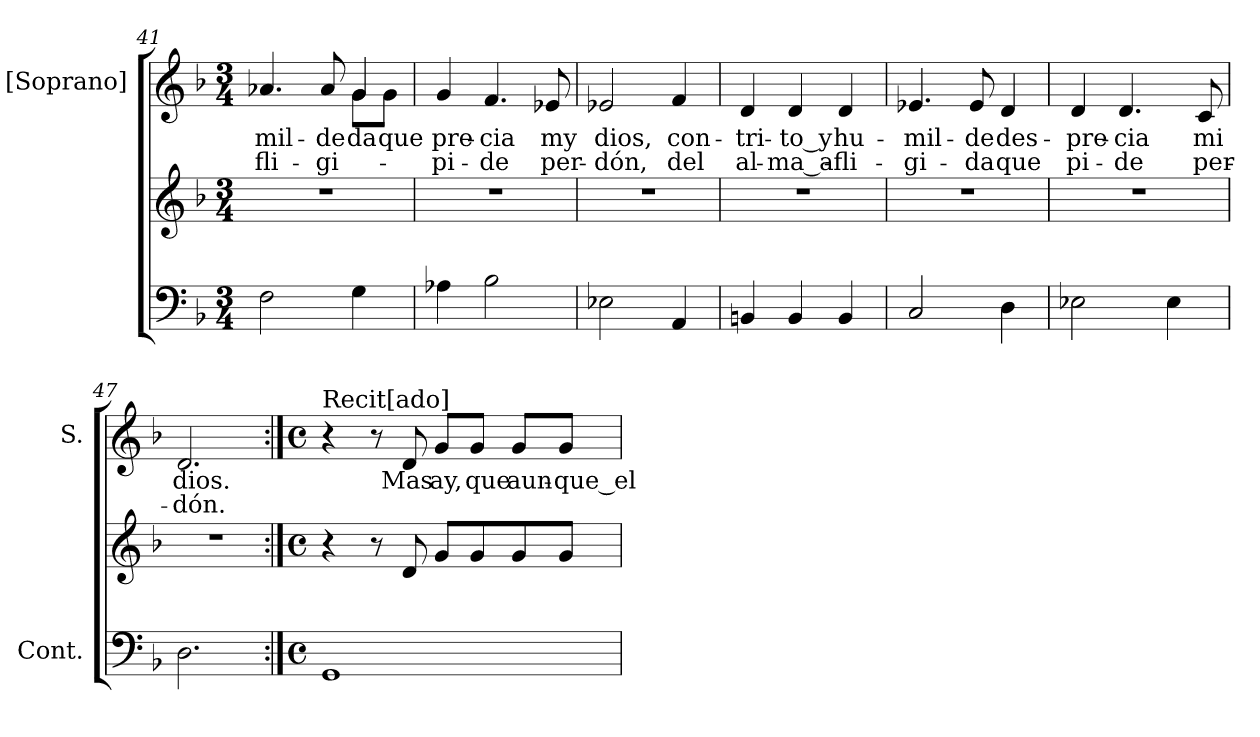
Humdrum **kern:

**kern	**kern	**kern	**text	**text
*part2	*part2	*part1	*part1	*part1
*staff3	*staff2	*staff1	*staff1	*staff1
*I""Acomp" (Continuo)	*	*I"[Soprano]	*	*
*I'Cont.	*	*I'S.	*	*
!!LO:LB:g=z
*clefF4	*clefG2	*clefG2	*	*
*k[b-]	*k[b-]	*k[b-]	*	*
*F:	*F:	*F:	*	*
*M3/4	*M3/4	*M3/4	*	*
=41	=41	=41	=41	=41
!	!LO:N:vis=1	!	!	!
!	!	!	!LO:LY:b:color=#000000	!LO:LY:b:color=#000000
*	*	*^	*	*
2Fi\	2.r	4.a-Xi/	2ryy	-mil-	-fli-
!	!	!	!	!LO:LY:b:color=#000000	!LO:LY:b:color=#000000
.	.	8a-i/	.	-de	-gi-
!	!	!	!	!LO:LY:b:color=#000000	!
!	!	!	!	!LO:LY:b:color=#000000	!
4Gi\	.	4gi/	8gi\L	-da	.
!	!	!	!	!LO:LY:b:color=#000000	!
.	.	.	8gi\J	que	.
=42	=42	=42	=42	=42	=42
!	!LO:N:vis=1	!	!	!	!
*	*	*v	*v	*	*
*	*	*^	*	*
!	!	!	!	!LO:LY:b:color=#000000	!LO:LY:b:color=#000000
*	*	*v	*v	*	*
4A-Xi\	2.r	4gi/	pre-	-pi-
!	!	!	!LO:LY:b:color=#000000	!LO:LY:b:color=#000000
2B-i\	.	4.fi/	-cia	-de
!	!	!	!LO:LY:b:color=#000000	!LO:LY:b:color=#000000
.	.	8e-Xi/	my	per-
=43	=43	=43	=43	=43
!	!LO:N:vis=1	!	!	!
!	!	!	!LO:LY:b:color=#000000	!LO:LY:b:color=#000000
2E-Xi\	2.r	2e-Xi/	dios,	-dón,
!	!	!	!LO:LY:b:color=#000000	!LO:LY:b:color=#000000
4AAi/	.	4fi/	con-	del
=44	=44	=44	=44	=44
!	!LO:N:vis=1	!	!	!
!	!	!	!LO:LY:b:color=#000000	!LO:LY:b:color=#000000
4BBni/	2.r	4di/	-tri-	al-
!	!	!	!LO:LY:b:color=#000000	!LO:LY:b:color=#000000
4BBi/	.	4di/	-to_y	-ma_a-
!	!	!	!LO:LY:b:color=#000000	!LO:LY:b:color=#000000
4BBi/	.	4di/	hu-	-fli-
=45	=45	=45	=45	=45
!	!LO:N:vis=1	!	!	!
!	!	!	!LO:LY:b:color=#000000	!LO:LY:b:color=#000000
2Ci/	2.r	4.e-Xi/	-mil-	-gi-
!	!	!	!LO:LY:b:color=#000000	!LO:LY:b:color=#000000
.	.	8e-i/	-de	-da
!	!	!	!LO:LY:b:color=#000000	!LO:LY:b:color=#000000
4Di\	.	4di/	des-	que
=46	=46	=46	=46	=46
!	!LO:N:vis=1	!	!	!
!	!	!	!LO:LY:b:color=#000000	!LO:LY:b:color=#000000
2E-Xi\	2.r	4di/	-pre-	pi-
!	!	!	!LO:LY:b:color=#000000	!LO:LY:b:color=#000000
.	.	4.di/	-cia	-de
4E-i\	.	.	.	.
!	!	!	!LO:LY:b:color=#000000	!LO:LY:b:color=#000000
.	.	8ci/	mi	per-
=47	=47	=47	=47	=47
!	!LO:N:vis=1	!	!	!
!	!	!	!LO:LY:b:color=#000000	!LO:LY:b:color=#000000
2.Di\	2.r	2.di/	dios.	-dón.
!!LO:PB:g=z
=48:|!	=48:|!	=48:|!	=48:|!	=48:|!
*M4/4	*M4/4	*M4/4	*	*
*met(c)	*met(c)	*met(c)	*	*
!	!	!LO:TX:a:t=Recit[ado]	!	!
1GGi	4r	4r	.	.
.	8r	8r	.	.
!	!	!	!LO:LY:b:color=#000000	!
.	8di/	8di/	Mas	.
!	!	!	!LO:LY:b:color=#000000	!
.	8gi/L	8gi/L	ay,	.
!	!	!	!LO:LY:b:color=#000000	!
.	8gi/	8gi/J	que	.
!	!	!	!LO:LY:b:color=#000000	!
.	8gi/	8gi/L	aun-	.
!	!	!	!LO:LY:b:color=#000000	!
.	8gi/J	8gi/J	-que_el	.
=	=	=	=	=
*-	*-	*-	*-	*-
